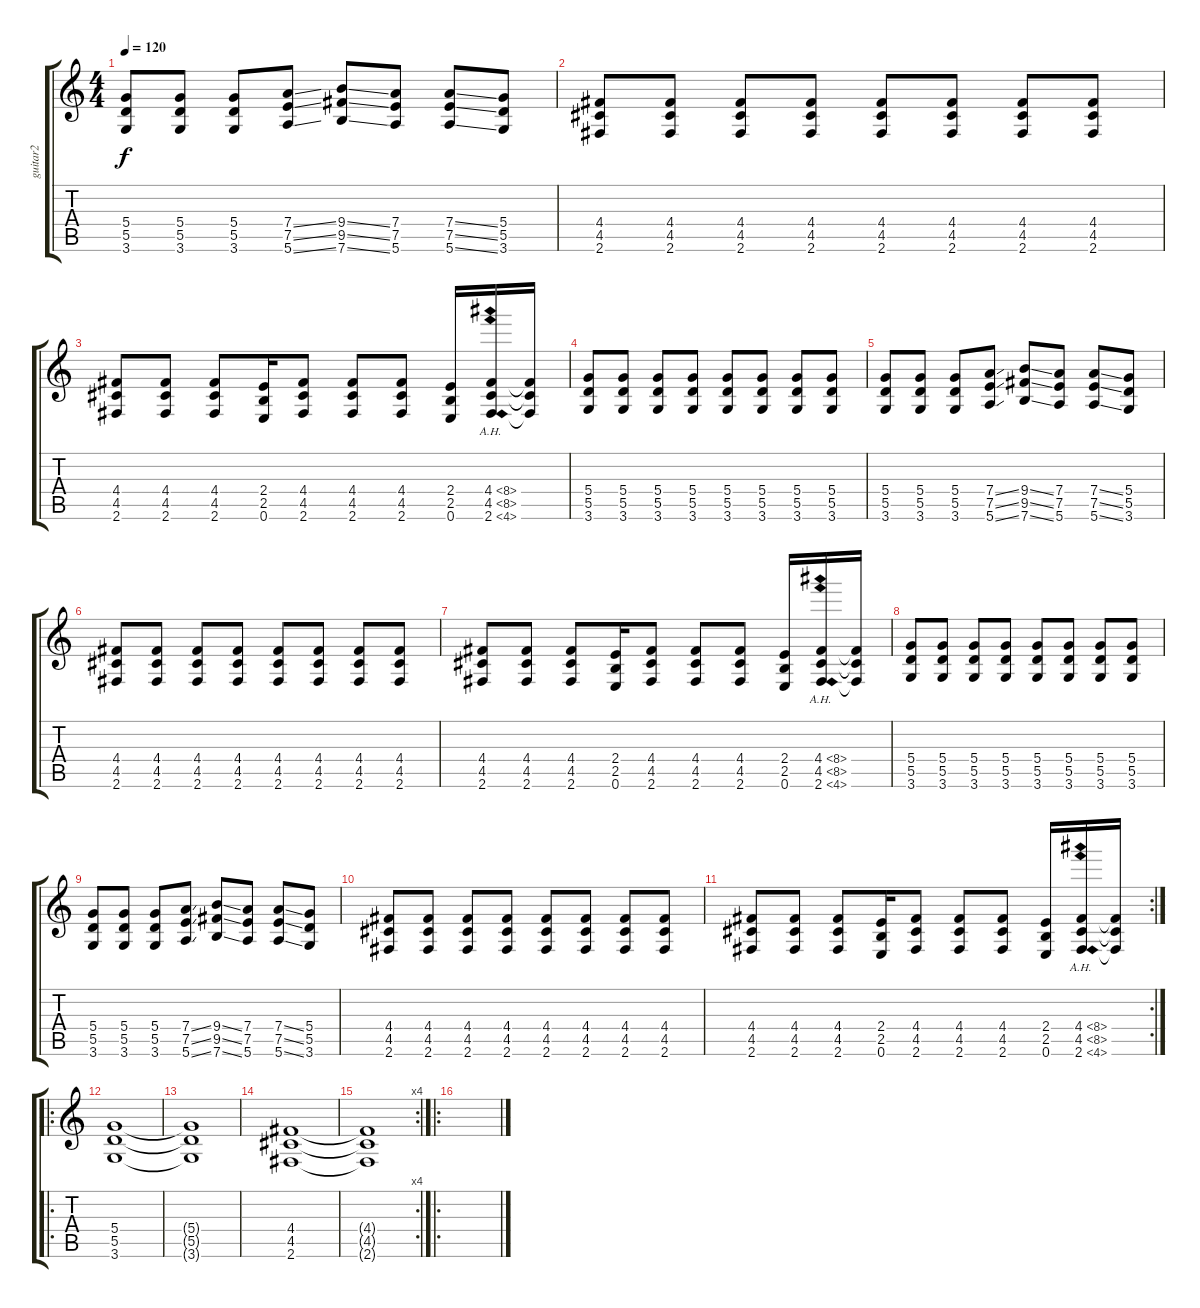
\track ("guitar2" "guitar2") {instrument electricguitarclean}
\staff {score tabs}
\tuning (E4 B3 G3 D3 A2 E2) {hide}
\ts (4 4)
\tempo 120
\clef g2
\ks c
(5.4 5.5 3.6).8{dy f} (5.4 5.5 3.6).8 (5.4 5.5 3.6).8 (7.4{ss} 7.5{ss} 5.6{ss}).8 (9.4{ss} 9.5{ss} 7.6{ss}).8 (7.4 7.5 5.6).8 (7.4{ss} 7.5{ss} 5.6{ss}).8 (5.4 5.5 3.6).8 |
(4.4 4.5 2.6).8 (4.4 4.5 2.6).8 (4.4 4.5 2.6).8 (4.4 4.5 2.6).8 (4.4 4.5 2.6).8 (4.4 4.5 2.6).8 (4.4 4.5 2.6).8 (4.4 4.5 2.6).8 |
(4.4 4.5 2.6).8 (4.4 4.5 2.6).8 (4.4 4.5 2.6).8 (2.4 2.5 0.6).16 (4.4 4.5 2.6).8 (4.4 4.5 2.6).8 (4.4 4.5 2.6).8 (2.4 2.5 0.6).16 (4.4{ah 4} 4.5{ah 4} 2.6{ah 2}).16 (4.4{t} 4.5{t} 2.6{t}).16 |
(5.4 5.5 3.6).8{volume 16 balance 8 instrument distortionguitar} (5.4 5.5 3.6).8 (5.4 5.5 3.6).8 (5.4 5.5 3.6).8 (5.4 5.5 3.6).8 (5.4 5.5 3.6).8 (5.4 5.5 3.6).8 (5.4 5.5 3.6).8 |
(5.4 5.5 3.6).8 (5.4 5.5 3.6).8 (5.4 5.5 3.6).8 (7.4{ss} 7.5{ss} 5.6{ss}).8 (9.4{ss} 9.5{ss} 7.6{ss}).8 (7.4 7.5 5.6).8 (7.4{ss} 7.5{ss} 5.6{ss}).8 (5.4 5.5 3.6).8 |
(4.4 4.5 2.6).8 (4.4 4.5 2.6).8 (4.4 4.5 2.6).8 (4.4 4.5 2.6).8 (4.4 4.5 2.6).8 (4.4 4.5 2.6).8 (4.4 4.5 2.6).8 (4.4 4.5 2.6).8 |
(4.4 4.5 2.6).8 (4.4 4.5 2.6).8 (4.4 4.5 2.6).8 (2.4 2.5 0.6).16 (4.4 4.5 2.6).8 (4.4 4.5 2.6).8 (4.4 4.5 2.6).8 (2.4 2.5 0.6).16 (4.4{ah 4} 4.5{ah 4} 2.6{ah 2}).16 (4.4{t} 4.5{t} 2.6{t}).16 |
(5.4 5.5 3.6).8{volume 16 balance 8 instrument distortionguitar} (5.4 5.5 3.6).8 (5.4 5.5 3.6).8 (5.4 5.5 3.6).8 (5.4 5.5 3.6).8 (5.4 5.5 3.6).8 (5.4 5.5 3.6).8 (5.4 5.5 3.6).8 |
(5.4 5.5 3.6).8 (5.4 5.5 3.6).8 (5.4 5.5 3.6).8 (7.4{ss} 7.5{ss} 5.6{ss}).8 (9.4{ss} 9.5{ss} 7.6{ss}).8 (7.4 7.5 5.6).8 (7.4{ss} 7.5{ss} 5.6{ss}).8 (5.4 5.5 3.6).8 |
(4.4 4.5 2.6).8 (4.4 4.5 2.6).8 (4.4 4.5 2.6).8 (4.4 4.5 2.6).8 (4.4 4.5 2.6).8 (4.4 4.5 2.6).8 (4.4 4.5 2.6).8 (4.4 4.5 2.6).8 |
\rc 2
(4.4 4.5 2.6).8 (4.4 4.5 2.6).8 (4.4 4.5 2.6).8 (2.4 2.5 0.6).16 (4.4 4.5 2.6).8 (4.4 4.5 2.6).8 (4.4 4.5 2.6).8 (2.4 2.5 0.6).16 (4.4{ah 4} 4.5{ah 4} 2.6{ah 2}).16 (4.4{t} 4.5{t} 2.6{t}).16 |
\ro
(5.4 5.5 3.6).1{volume 16 balance 0 instrument distortionguitar} |
(5.4{t} 5.5{t} 3.6{t}).1 |
(4.4 4.5 2.6).1 |
\rc 4
(4.4{t} 4.5{t} 2.6{t}).1 |
\ro
